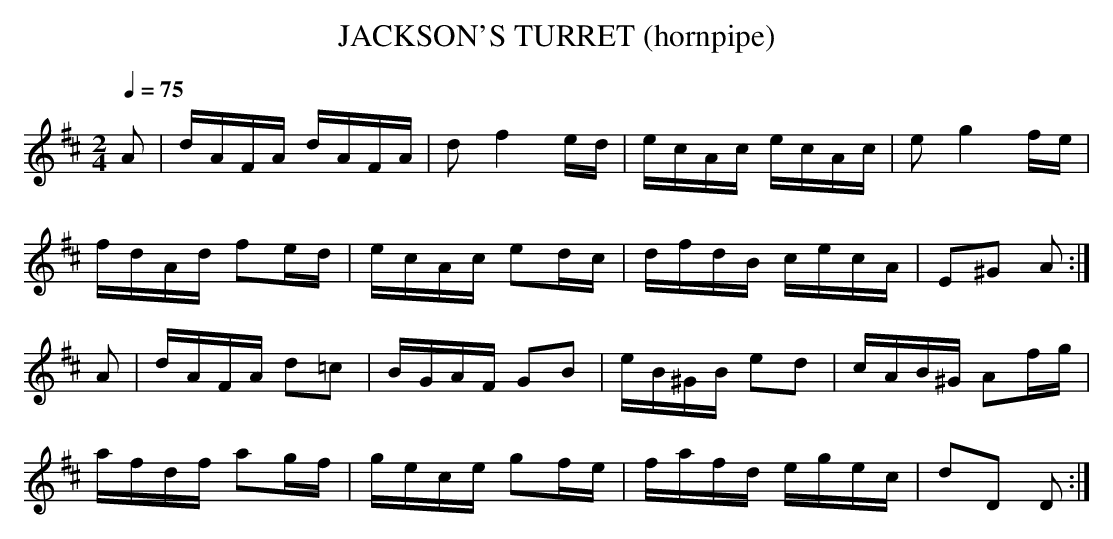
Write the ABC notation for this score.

X:1
T:JACKSON'S TURRET (hornpipe)
Q:1/4=75
L:1/16
M:2/4
K:D
A2|dAFA dAFA|d2f4 ed|ecAc ecAc|e2g4 fe|
fdAd f2ed |ecAc e2dc | dfdB cecA | E2^G2 A2 :|
A2|dAFA d2=c2 |BGAF G2B2 |eB^GB e2d2 |cAB^G A2fg |
afdf a2gf |gece g2fe |fafd egec |d2D2 D2 :|
